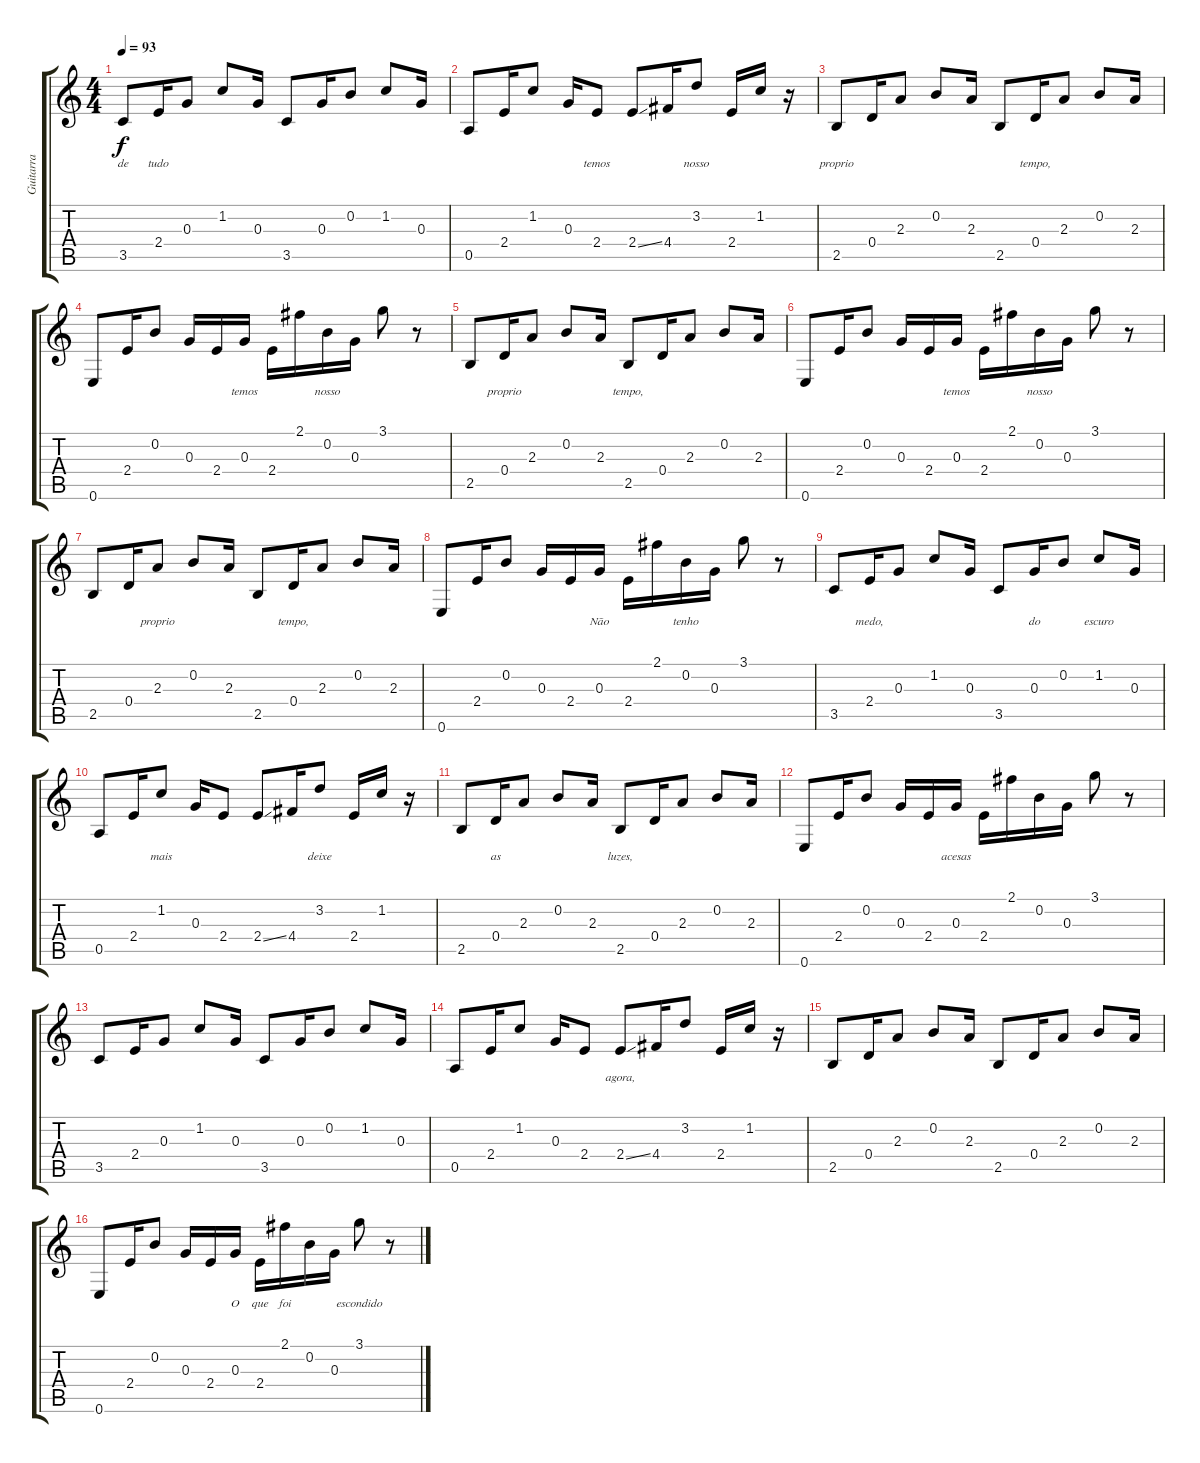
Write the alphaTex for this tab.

\track ("Guitarra" "Guitarra") {instrument acousticguitarnylon}
\staff {score tabs}
\tuning (E4 B3 G3 D3 A2 E2) {hide}
\ts (4 4)
\tempo 93
\clef g2
\ks c
3.5.8{lyrics (0 "de") lyrics (1 "") lyrics (2 "") lyrics (3 "") lyrics (4 "") dy f} 2.4.16{lyrics (0 "tudo") lyrics (1 "") lyrics (2 "") lyrics (3 "") lyrics (4 "")} 0.3.8{lyrics (0 "") lyrics (1 "") lyrics (2 "") lyrics (3 "") lyrics (4 "")} 1.2.8{lyrics (0 "") lyrics (1 "") lyrics (2 "") lyrics (3 "") lyrics (4 "")} 0.3.16{lyrics (0 "") lyrics (1 "") lyrics (2 "") lyrics (3 "") lyrics (4 "")} 3.5.8{lyrics (0 "") lyrics (1 "") lyrics (2 "") lyrics (3 "") lyrics (4 "")} 0.3.16{lyrics (0 "") lyrics (1 "") lyrics (2 "") lyrics (3 "") lyrics (4 "")} 0.2.8{lyrics (0 "") lyrics (1 "") lyrics (2 "") lyrics (3 "") lyrics (4 "")} 1.2.8{lyrics (0 "") lyrics (1 "") lyrics (2 "") lyrics (3 "") lyrics (4 "")} 0.3.16{lyrics (0 "") lyrics (1 "") lyrics (2 "") lyrics (3 "") lyrics (4 "")} |
0.5.8{lyrics (0 "") lyrics (1 "") lyrics (2 "") lyrics (3 "") lyrics (4 "")} 2.4.16{lyrics (0 "") lyrics (1 "") lyrics (2 "") lyrics (3 "") lyrics (4 "")} 1.2.8{lyrics (0 "") lyrics (1 "") lyrics (2 "") lyrics (3 "") lyrics (4 "")} 0.3.16{lyrics (0 "") lyrics (1 "") lyrics (2 "") lyrics (3 "") lyrics (4 "")} 2.4.8{lyrics (0 "temos") lyrics (1 "") lyrics (2 "") lyrics (3 "") lyrics (4 "")} 2.4{ss}.8{lyrics (0 "") lyrics (1 "") lyrics (2 "") lyrics (3 "") lyrics (4 "")} 4.4.16{lyrics (0 "") lyrics (1 "") lyrics (2 "") lyrics (3 "") lyrics (4 "")} 3.2.8{lyrics (0 "nosso") lyrics (1 "") lyrics (2 "") lyrics (3 "") lyrics (4 "")} 2.4.16{lyrics (0 "") lyrics (1 "") lyrics (2 "") lyrics (3 "") lyrics (4 "")} 1.2.16{lyrics (0 "") lyrics (1 "") lyrics (2 "") lyrics (3 "") lyrics (4 "")} r.16 |
2.5.8{lyrics (0 "proprio") lyrics (1 "") lyrics (2 "") lyrics (3 "") lyrics (4 "")} 0.4.16{lyrics (0 "") lyrics (1 "") lyrics (2 "") lyrics (3 "") lyrics (4 "")} 2.3.8{lyrics (0 "") lyrics (1 "") lyrics (2 "") lyrics (3 "") lyrics (4 "")} 0.2.8{lyrics (0 "") lyrics (1 "") lyrics (2 "") lyrics (3 "") lyrics (4 "")} 2.3.16{lyrics (0 "") lyrics (1 "") lyrics (2 "") lyrics (3 "") lyrics (4 "")} 2.5.8{lyrics (0 "") lyrics (1 "") lyrics (2 "") lyrics (3 "") lyrics (4 "")} 0.4.16{lyrics (0 "tempo,") lyrics (1 "") lyrics (2 "") lyrics (3 "") lyrics (4 "")} 2.3.8{lyrics (0 "") lyrics (1 "") lyrics (2 "") lyrics (3 "") lyrics (4 "")} 0.2.8{lyrics (0 "") lyrics (1 "") lyrics (2 "") lyrics (3 "") lyrics (4 "")} 2.3.16{lyrics (0 "") lyrics (1 "") lyrics (2 "") lyrics (3 "") lyrics (4 "")} |
0.6.8{lyrics (0 "") lyrics (1 "") lyrics (2 "") lyrics (3 "") lyrics (4 "")} 2.4.16{lyrics (0 "") lyrics (1 "") lyrics (2 "") lyrics (3 "") lyrics (4 "")} 0.2.8{lyrics (0 "") lyrics (1 "") lyrics (2 "") lyrics (3 "") lyrics (4 "")} 0.3.16{lyrics (0 "") lyrics (1 "") lyrics (2 "") lyrics (3 "") lyrics (4 "")} 2.4.16{lyrics (0 "") lyrics (1 "") lyrics (2 "") lyrics (3 "") lyrics (4 "")} 0.3.16{lyrics (0 "temos") lyrics (1 "") lyrics (2 "") lyrics (3 "") lyrics (4 "")} 2.4.16{lyrics (0 "") lyrics (1 "") lyrics (2 "") lyrics (3 "") lyrics (4 "")} 2.1.16{lyrics (0 "") lyrics (1 "") lyrics (2 "") lyrics (3 "") lyrics (4 "")} 0.2.16{lyrics (0 "nosso") lyrics (1 "") lyrics (2 "") lyrics (3 "") lyrics (4 "")} 0.3.16{lyrics (0 "") lyrics (1 "") lyrics (2 "") lyrics (3 "") lyrics (4 "")} 3.1.8{lyrics (0 "") lyrics (1 "") lyrics (2 "") lyrics (3 "") lyrics (4 "")} r.8 |
2.5.8{lyrics (0 "") lyrics (1 "") lyrics (2 "") lyrics (3 "") lyrics (4 "")} 0.4.16{lyrics (0 "proprio") lyrics (1 "") lyrics (2 "") lyrics (3 "") lyrics (4 "")} 2.3.8{lyrics (0 "") lyrics (1 "") lyrics (2 "") lyrics (3 "") lyrics (4 "")} 0.2.8{lyrics (0 "") lyrics (1 "") lyrics (2 "") lyrics (3 "") lyrics (4 "")} 2.3.16{lyrics (0 "") lyrics (1 "") lyrics (2 "") lyrics (3 "") lyrics (4 "")} 2.5.8{lyrics (0 "tempo,") lyrics (1 "") lyrics (2 "") lyrics (3 "") lyrics (4 "")} 0.4.16{lyrics (0 "") lyrics (1 "") lyrics (2 "") lyrics (3 "") lyrics (4 "")} 2.3.8{lyrics (0 "") lyrics (1 "") lyrics (2 "") lyrics (3 "") lyrics (4 "")} 0.2.8{lyrics (0 "") lyrics (1 "") lyrics (2 "") lyrics (3 "") lyrics (4 "")} 2.3.16{lyrics (0 "") lyrics (1 "") lyrics (2 "") lyrics (3 "") lyrics (4 "")} |
0.6.8{lyrics (0 "") lyrics (1 "") lyrics (2 "") lyrics (3 "") lyrics (4 "")} 2.4.16{lyrics (0 "") lyrics (1 "") lyrics (2 "") lyrics (3 "") lyrics (4 "")} 0.2.8{lyrics (0 "") lyrics (1 "") lyrics (2 "") lyrics (3 "") lyrics (4 "")} 0.3.16{lyrics (0 "") lyrics (1 "") lyrics (2 "") lyrics (3 "") lyrics (4 "")} 2.4.16{lyrics (0 "") lyrics (1 "") lyrics (2 "") lyrics (3 "") lyrics (4 "")} 0.3.16{lyrics (0 "temos") lyrics (1 "") lyrics (2 "") lyrics (3 "") lyrics (4 "")} 2.4.16{lyrics (0 "") lyrics (1 "") lyrics (2 "") lyrics (3 "") lyrics (4 "")} 2.1.16{lyrics (0 "") lyrics (1 "") lyrics (2 "") lyrics (3 "") lyrics (4 "")} 0.2.16{lyrics (0 "nosso") lyrics (1 "") lyrics (2 "") lyrics (3 "") lyrics (4 "")} 0.3.16{lyrics (0 "") lyrics (1 "") lyrics (2 "") lyrics (3 "") lyrics (4 "")} 3.1.8{lyrics (0 "") lyrics (1 "") lyrics (2 "") lyrics (3 "") lyrics (4 "")} r.8 |
2.5.8{lyrics (0 "") lyrics (1 "") lyrics (2 "") lyrics (3 "") lyrics (4 "")} 0.4.16{lyrics (0 "") lyrics (1 "") lyrics (2 "") lyrics (3 "") lyrics (4 "")} 2.3.8{lyrics (0 "proprio") lyrics (1 "") lyrics (2 "") lyrics (3 "") lyrics (4 "")} 0.2.8{lyrics (0 "") lyrics (1 "") lyrics (2 "") lyrics (3 "") lyrics (4 "")} 2.3.16{lyrics (0 "") lyrics (1 "") lyrics (2 "") lyrics (3 "") lyrics (4 "")} 2.5.8{lyrics (0 "") lyrics (1 "") lyrics (2 "") lyrics (3 "") lyrics (4 "")} 0.4.16{lyrics (0 "tempo,") lyrics (1 "") lyrics (2 "") lyrics (3 "") lyrics (4 "")} 2.3.8{lyrics (0 "") lyrics (1 "") lyrics (2 "") lyrics (3 "") lyrics (4 "")} 0.2.8{lyrics (0 "") lyrics (1 "") lyrics (2 "") lyrics (3 "") lyrics (4 "")} 2.3.16{lyrics (0 "") lyrics (1 "") lyrics (2 "") lyrics (3 "") lyrics (4 "")} |
0.6.8{lyrics (0 "") lyrics (1 "") lyrics (2 "") lyrics (3 "") lyrics (4 "")} 2.4.16{lyrics (0 "") lyrics (1 "") lyrics (2 "") lyrics (3 "") lyrics (4 "")} 0.2.8{lyrics (0 "") lyrics (1 "") lyrics (2 "") lyrics (3 "") lyrics (4 "")} 0.3.16{lyrics (0 "") lyrics (1 "") lyrics (2 "") lyrics (3 "") lyrics (4 "")} 2.4.16{lyrics (0 "") lyrics (1 "") lyrics (2 "") lyrics (3 "") lyrics (4 "")} 0.3.16{lyrics (0 "Não") lyrics (1 "") lyrics (2 "") lyrics (3 "") lyrics (4 "")} 2.4.16{lyrics (0 "") lyrics (1 "") lyrics (2 "") lyrics (3 "") lyrics (4 "")} 2.1.16{lyrics (0 "") lyrics (1 "") lyrics (2 "") lyrics (3 "") lyrics (4 "")} 0.2.16{lyrics (0 "tenho") lyrics (1 "") lyrics (2 "") lyrics (3 "") lyrics (4 "")} 0.3.16{lyrics (0 "") lyrics (1 "") lyrics (2 "") lyrics (3 "") lyrics (4 "")} 3.1.8{lyrics (0 "") lyrics (1 "") lyrics (2 "") lyrics (3 "") lyrics (4 "")} r.8 |
3.5.8{lyrics (0 "") lyrics (1 "") lyrics (2 "") lyrics (3 "") lyrics (4 "")} 2.4.16{lyrics (0 "medo,") lyrics (1 "") lyrics (2 "") lyrics (3 "") lyrics (4 "")} 0.3.8{lyrics (0 "") lyrics (1 "") lyrics (2 "") lyrics (3 "") lyrics (4 "")} 1.2.8{lyrics (0 "") lyrics (1 "") lyrics (2 "") lyrics (3 "") lyrics (4 "")} 0.3.16{lyrics (0 "") lyrics (1 "") lyrics (2 "") lyrics (3 "") lyrics (4 "")} 3.5.8{lyrics (0 "") lyrics (1 "") lyrics (2 "") lyrics (3 "") lyrics (4 "")} 0.3.16{lyrics (0 "do") lyrics (1 "") lyrics (2 "") lyrics (3 "") lyrics (4 "")} 0.2.8{lyrics (0 "") lyrics (1 "") lyrics (2 "") lyrics (3 "") lyrics (4 "")} 1.2.8{lyrics (0 "escuro") lyrics (1 "") lyrics (2 "") lyrics (3 "") lyrics (4 "")} 0.3.16{lyrics (0 "") lyrics (1 "") lyrics (2 "") lyrics (3 "") lyrics (4 "")} |
0.5.8{lyrics (0 "") lyrics (1 "") lyrics (2 "") lyrics (3 "") lyrics (4 "")} 2.4.16{lyrics (0 "") lyrics (1 "") lyrics (2 "") lyrics (3 "") lyrics (4 "")} 1.2.8{lyrics (0 "mais") lyrics (1 "") lyrics (2 "") lyrics (3 "") lyrics (4 "")} 0.3.16{lyrics (0 "") lyrics (1 "") lyrics (2 "") lyrics (3 "") lyrics (4 "")} 2.4.8{lyrics (0 "") lyrics (1 "") lyrics (2 "") lyrics (3 "") lyrics (4 "")} 2.4{ss}.8{lyrics (0 "") lyrics (1 "") lyrics (2 "") lyrics (3 "") lyrics (4 "")} 4.4.16{lyrics (0 "") lyrics (1 "") lyrics (2 "") lyrics (3 "") lyrics (4 "")} 3.2.8{lyrics (0 "deixe") lyrics (1 "") lyrics (2 "") lyrics (3 "") lyrics (4 "")} 2.4.16{lyrics (0 "") lyrics (1 "") lyrics (2 "") lyrics (3 "") lyrics (4 "")} 1.2.16{lyrics (0 "") lyrics (1 "") lyrics (2 "") lyrics (3 "") lyrics (4 "")} r.16 |
2.5.8{lyrics (0 "") lyrics (1 "") lyrics (2 "") lyrics (3 "") lyrics (4 "")} 0.4.16{lyrics (0 "as") lyrics (1 "") lyrics (2 "") lyrics (3 "") lyrics (4 "")} 2.3.8{lyrics (0 "") lyrics (1 "") lyrics (2 "") lyrics (3 "") lyrics (4 "")} 0.2.8{lyrics (0 "") lyrics (1 "") lyrics (2 "") lyrics (3 "") lyrics (4 "")} 2.3.16{lyrics (0 "") lyrics (1 "") lyrics (2 "") lyrics (3 "") lyrics (4 "")} 2.5.8{lyrics (0 "luzes,") lyrics (1 "") lyrics (2 "") lyrics (3 "") lyrics (4 "")} 0.4.16{lyrics (0 "") lyrics (1 "") lyrics (2 "") lyrics (3 "") lyrics (4 "")} 2.3.8{lyrics (0 "") lyrics (1 "") lyrics (2 "") lyrics (3 "") lyrics (4 "")} 0.2.8{lyrics (0 "") lyrics (1 "") lyrics (2 "") lyrics (3 "") lyrics (4 "")} 2.3.16{lyrics (0 "") lyrics (1 "") lyrics (2 "") lyrics (3 "") lyrics (4 "")} |
0.6.8{lyrics (0 "") lyrics (1 "") lyrics (2 "") lyrics (3 "") lyrics (4 "")} 2.4.16{lyrics (0 "") lyrics (1 "") lyrics (2 "") lyrics (3 "") lyrics (4 "")} 0.2.8{lyrics (0 "") lyrics (1 "") lyrics (2 "") lyrics (3 "") lyrics (4 "")} 0.3.16{lyrics (0 "") lyrics (1 "") lyrics (2 "") lyrics (3 "") lyrics (4 "")} 2.4.16{lyrics (0 "") lyrics (1 "") lyrics (2 "") lyrics (3 "") lyrics (4 "")} 0.3.16{lyrics (0 "acesas") lyrics (1 "") lyrics (2 "") lyrics (3 "") lyrics (4 "")} 2.4.16{lyrics (0 "") lyrics (1 "") lyrics (2 "") lyrics (3 "") lyrics (4 "")} 2.1.16{lyrics (0 "") lyrics (1 "") lyrics (2 "") lyrics (3 "") lyrics (4 "")} 0.2.16{lyrics (0 "") lyrics (1 "") lyrics (2 "") lyrics (3 "") lyrics (4 "")} 0.3.16{lyrics (0 "") lyrics (1 "") lyrics (2 "") lyrics (3 "") lyrics (4 "")} 3.1.8{lyrics (0 "") lyrics (1 "") lyrics (2 "") lyrics (3 "") lyrics (4 "")} r.8 |
3.5.8{lyrics (0 "") lyrics (1 "") lyrics (2 "") lyrics (3 "") lyrics (4 "")} 2.4.16{lyrics (0 "") lyrics (1 "") lyrics (2 "") lyrics (3 "") lyrics (4 "")} 0.3.8{lyrics (0 "") lyrics (1 "") lyrics (2 "") lyrics (3 "") lyrics (4 "")} 1.2.8{lyrics (0 "") lyrics (1 "") lyrics (2 "") lyrics (3 "") lyrics (4 "")} 0.3.16{lyrics (0 "") lyrics (1 "") lyrics (2 "") lyrics (3 "") lyrics (4 "")} 3.5.8{lyrics (0 "") lyrics (1 "") lyrics (2 "") lyrics (3 "") lyrics (4 "")} 0.3.16{lyrics (0 "") lyrics (1 "") lyrics (2 "") lyrics (3 "") lyrics (4 "")} 0.2.8{lyrics (0 "") lyrics (1 "") lyrics (2 "") lyrics (3 "") lyrics (4 "")} 1.2.8{lyrics (0 "") lyrics (1 "") lyrics (2 "") lyrics (3 "") lyrics (4 "")} 0.3.16{lyrics (0 "") lyrics (1 "") lyrics (2 "") lyrics (3 "") lyrics (4 "")} |
0.5.8{lyrics (0 "") lyrics (1 "") lyrics (2 "") lyrics (3 "") lyrics (4 "")} 2.4.16{lyrics (0 "") lyrics (1 "") lyrics (2 "") lyrics (3 "") lyrics (4 "")} 1.2.8{lyrics (0 "") lyrics (1 "") lyrics (2 "") lyrics (3 "") lyrics (4 "")} 0.3.16{lyrics (0 "") lyrics (1 "") lyrics (2 "") lyrics (3 "") lyrics (4 "")} 2.4.8{lyrics (0 "") lyrics (1 "") lyrics (2 "") lyrics (3 "") lyrics (4 "")} 2.4{ss}.8{lyrics (0 "agora,") lyrics (1 "") lyrics (2 "") lyrics (3 "") lyrics (4 "")} 4.4.16{lyrics (0 "") lyrics (1 "") lyrics (2 "") lyrics (3 "") lyrics (4 "")} 3.2.8{lyrics (0 "") lyrics (1 "") lyrics (2 "") lyrics (3 "") lyrics (4 "")} 2.4.16{lyrics (0 "") lyrics (1 "") lyrics (2 "") lyrics (3 "") lyrics (4 "")} 1.2.16{lyrics (0 "") lyrics (1 "") lyrics (2 "") lyrics (3 "") lyrics (4 "")} r.16 |
2.5.8{lyrics (0 "") lyrics (1 "") lyrics (2 "") lyrics (3 "") lyrics (4 "")} 0.4.16{lyrics (0 "") lyrics (1 "") lyrics (2 "") lyrics (3 "") lyrics (4 "")} 2.3.8{lyrics (0 "") lyrics (1 "") lyrics (2 "") lyrics (3 "") lyrics (4 "")} 0.2.8{lyrics (0 "") lyrics (1 "") lyrics (2 "") lyrics (3 "") lyrics (4 "")} 2.3.16{lyrics (0 "") lyrics (1 "") lyrics (2 "") lyrics (3 "") lyrics (4 "")} 2.5.8{lyrics (0 "") lyrics (1 "") lyrics (2 "") lyrics (3 "") lyrics (4 "")} 0.4.16{lyrics (0 "") lyrics (1 "") lyrics (2 "") lyrics (3 "") lyrics (4 "")} 2.3.8{lyrics (0 "") lyrics (1 "") lyrics (2 "") lyrics (3 "") lyrics (4 "")} 0.2.8{lyrics (0 "") lyrics (1 "") lyrics (2 "") lyrics (3 "") lyrics (4 "")} 2.3.16{lyrics (0 "") lyrics (1 "") lyrics (2 "") lyrics (3 "") lyrics (4 "")} |
0.6.8{lyrics (0 "") lyrics (1 "") lyrics (2 "") lyrics (3 "") lyrics (4 "")} 2.4.16{lyrics (0 "") lyrics (1 "") lyrics (2 "") lyrics (3 "") lyrics (4 "")} 0.2.8{lyrics (0 "") lyrics (1 "") lyrics (2 "") lyrics (3 "") lyrics (4 "")} 0.3.16{lyrics (0 "") lyrics (1 "") lyrics (2 "") lyrics (3 "") lyrics (4 "")} 2.4.16{lyrics (0 "") lyrics (1 "") lyrics (2 "") lyrics (3 "") lyrics (4 "")} 0.3.16{lyrics (0 "O") lyrics (1 "") lyrics (2 "") lyrics (3 "") lyrics (4 "")} 2.4.16{lyrics (0 "que") lyrics (1 "") lyrics (2 "") lyrics (3 "") lyrics (4 "")} 2.1.16{lyrics (0 "foi") lyrics (1 "") lyrics (2 "") lyrics (3 "") lyrics (4 "")} 0.2.16{lyrics (0 "") lyrics (1 "") lyrics (2 "") lyrics (3 "") lyrics (4 "")} 0.3.16{lyrics (0 "") lyrics (1 "") lyrics (2 "") lyrics (3 "") lyrics (4 "")} 3.1.8{lyrics (0 "escondido") lyrics (1 "") lyrics (2 "") lyrics (3 "") lyrics (4 "")} r.8
